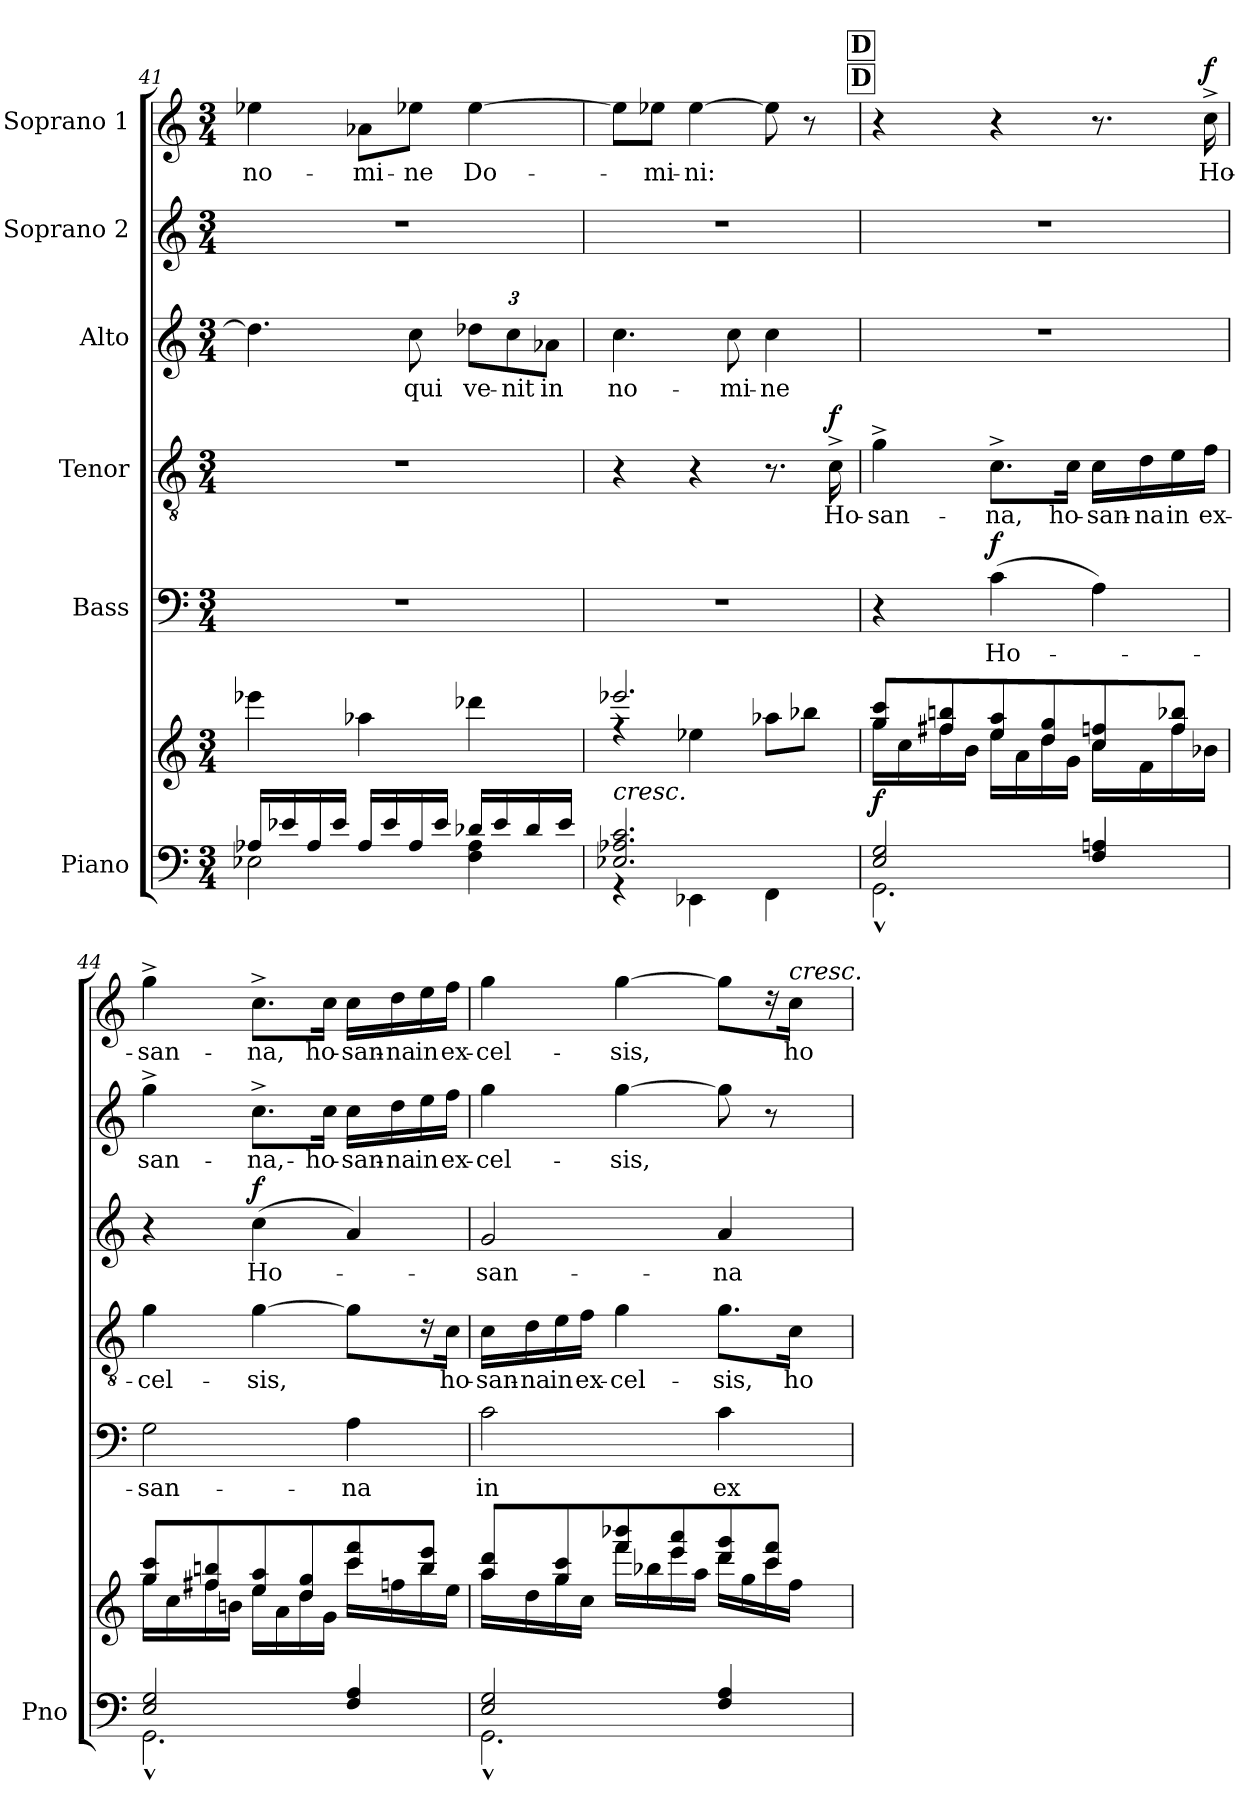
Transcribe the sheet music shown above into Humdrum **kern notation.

**kern	**kern	**dynam	**kern	**text	**dynam	**kern	**text	**dynam	**kern	**text	**dynam	**kern	**text	**kern	**text	**dynam
*part6	*part6	*part6	*part5	*part5	*part5	*part4	*part4	*part4	*part3	*part3	*part3	*part2	*part2	*part1	*part1	*part1
*staff7	*staff6	*staff6/7	*staff5	*staff5	*staff5	*staff4	*staff4	*staff4	*staff3	*staff3	*staff3	*staff2	*staff2	*staff1	*staff1	*staff1
*I"Piano	*	*	*I"Bass	*	*	*I"Tenor	*	*	*I"Alto	*	*	*I"Soprano 2	*	*I"Soprano 1	*	*
*I'Pno	*	*	*	*	*	*	*	*	*	*	*	*	*	*	*	*
!!LO:LB:g=z
*clefF4	*clefG2	*	*clefF4	*	*	*clefGv2	*	*	*clefG2	*	*	*clefG2	*	*clefG2	*	*
*k[]	*k[]	*	*k[]	*	*	*k[]	*	*	*k[]	*	*	*k[]	*	*k[]	*	*
*M3/4	*M3/4	*	*M3/4	*	*	*M3/4	*	*	*M3/4	*	*	*M3/4	*	*M3/4	*	*
=41	=41	=41	=41	=41	=41	=41	=41	=41	=41	=41	=41	=41	=41	=41	=41	=41
*^	*	*	*	*	*	*	*	*	*	*	*	*	*	*	*	*
!	!	!	!	!	!	!	!	!	!	!	!	!	!	!	!	!LO:LY:b	!
16A-X/LL	2E-X\	4eee-X\	.	2.r	.	.	2.r	.	.	4.dd-\]	.	.	2.r	.	4ee-X\	no-	.
16e-X/	.	.	.	.	.	.	.	.	.	.	.	.	.	.	.	.	.
16A-/	.	.	.	.	.	.	.	.	.	.	.	.	.	.	.	.	.
16e-/JJ	.	.	.	.	.	.	.	.	.	.	.	.	.	.	.	.	.
!	!	!	!	!	!	!	!	!	!	!	!	!	!	!	!	!LO:LY:b	!
16A-/LL	.	4aa-X\	.	.	.	.	.	.	.	.	.	.	.	.	8a-X\L	-mi-	.
16e-/	.	.	.	.	.	.	.	.	.	.	.	.	.	.	.	.	.
!	!	!	!	!	!	!	!	!	!	!	!LO:LY:b	!	!	!	!	!LO:LY:b	!
16A-/	.	.	.	.	.	.	.	.	.	8cc\	qui	.	.	.	8ee-X\J	-ne	.
16e-/JJ	.	.	.	.	.	.	.	.	.	.	.	.	.	.	.	.	.
*	*	*	*	*	*	*	*	*	*	*Xbrackettup	*	*	*	*	*	*	*
!	!	!	!	!	!	!	!	!	!	!	!LO:LY:b	!	!	!	!	!LO:LY:b	!
16d-X/LL	4F\ 4A-\	4ddd-X\	.	.	.	.	.	.	.	12dd-X\L	ve-	.	.	.	[4ee-\	Do-	.
16e-/	.	.	.	.	.	.	.	.	.	.	.	.	.	.	.	.	.
!	!	!	!	!	!	!	!	!	!	!	!LO:LY:b	!	!	!	!	!	!
.	.	.	.	.	.	.	.	.	.	12cc\	-nit	.	.	.	.	.	.
16d-/	.	.	.	.	.	.	.	.	.	.	.	.	.	.	.	.	.
!	!	!	!	!	!	!	!	!	!	!	!LO:LY:b	!	!	!	!	!	!
.	.	.	.	.	.	.	.	.	.	12a-X\J	in	.	.	.	.	.	.
16e-/JJ	.	.	.	.	.	.	.	.	.	.	.	.	.	.	.	.	.
=42	=42	=42	=42	=42	=42	=42	=42	=42	=42	=42	=42	=42	=42	=42	=42	=42	=42
*	*	*^	*	*	*	*	*	*	*	*	*	*	*	*	*	*	*
!LO:TX:a:i:t=cresc.	!	!	!	!	!	!	!	!	!	!	!	!	!	!	!	!	!	!
!	!	!	!	!	!	!	!	!	!	!	!	!LO:LY:b	!	!	!	!	!	!
2.E-X/ 2.A-X/ 2.c/	4r	2.eee-X/	4rff	.	2.r	.	.	4r	.	.	4.cc\	no-	.	2.r	.	8ee-\L]	.	.
!	!	!	!	!	!	!	!	!	!	!	!	!	!	!	!	!	!LO:LY:b	!
.	.	.	.	.	.	.	.	.	.	.	.	.	.	.	.	8ee-X\J	-mi-	.
!	!	!	!	!	!	!	!	!	!	!	!	!	!	!	!	!	!LO:LY:b	!
.	4EE-X\	.	4ee-X\	.	.	.	.	4r	.	.	.	.	.	.	.	[4ee-\	-ni:	.
!	!	!	!	!	!	!	!	!	!	!	!	!LO:LY:b	!	!	!	!	!	!
.	.	.	.	.	.	.	.	.	.	.	8cc\	-mi-	.	.	.	.	.	.
!	!	!	!	!	!	!	!	!	!	!	!	!LO:LY:b	!	!	!	!	!	!
.	4FF\	.	8aa-X\L	.	.	.	.	8.r	.	.	4cc\	-ne	.	.	.	8ee-\]	.	.
.	.	.	8bb-X\J	.	.	.	.	.	.	.	.	.	.	.	.	8r	.	.
!	!	!	!	!	!	!	!	!	!LO:LY:b	!LO:DY:a	!	!	!	!	!	!	!	!
.	.	.	.	.	.	.	.	16c^\	Ho-	f	.	.	.	.	.	.	.	.
!!LO:REH:place=s1:b:B:fs=14:t=D
!!LO:REH:place=s1:a:B:fs=14:t=D
=43	=43	=43	=43	=43	=43	=43	=43	=43	=43	=43	=43	=43	=43	=43	=43	=43	=43	=43
!	!	!	!	!LO:DY:a=2	!	!	!	!	!LO:LY:b	!	!	!	!	!	!	!	!	!
2E/ 2G/	2.GG^^\	8gg/ 8ccc/L	16gg\LL	f	4r	.	.	4g^\	-san-	.	2.r	.	.	2.r	.	4r	.	.
.	.	.	16cc\	.	.	.	.	.	.	.	.	.	.	.	.	.	.	.
.	.	8ff#X/ 8bbn/	16ff#\	.	.	.	.	.	.	.	.	.	.	.	.	.	.	.
.	.	.	16b\JJ	.	.	.	.	.	.	.	.	.	.	.	.	.	.	.
!	!	!	!	!	!	!LO:LY:b	!LO:DY:a	!	!LO:LY:b	!	!	!	!	!	!	!	!	!
.	.	8ee/ 8aa/	16ee\LL	.	(>4c\	Ho-	f	8.c^\L	-na,	.	.	.	.	.	.	4r	.	.
.	.	.	16a\	.	.	.	.	.	.	.	.	.	.	.	.	.	.	.
.	.	8dd/ 8gg/	16dd\	.	.	.	.	.	.	.	.	.	.	.	.	.	.	.
!	!	!	!	!	!	!	!	!	!LO:LY:b	!	!	!	!	!	!	!	!	!
.	.	.	16g\JJ	.	.	.	.	16c\Jk	ho-	.	.	.	.	.	.	.	.	.
!	!	!	!	!	!	!	!	!	!LO:LY:b	!	!	!	!	!	!	!	!	!
4F/ 4An/	.	8cc/ 8ffn/	16cc\LL	.	4A\)	.	.	16c\LL	-san-	.	.	.	.	.	.	8.r	.	.
!	!	!	!	!	!	!	!	!	!LO:LY:b	!	!	!	!	!	!	!	!	!
.	.	.	16f\	.	.	.	.	16d\	-na	.	.	.	.	.	.	.	.	.
!	!	!	!	!	!	!	!	!	!LO:LY:b	!	!	!	!	!	!	!	!	!
.	.	8ff/ 8bb-X/J	16ff\	.	.	.	.	16e\	in	.	.	.	.	.	.	.	.	.
!	!	!	!	!	!	!	!	!	!LO:LY:b	!	!	!	!	!	!	!	!LO:LY:b	!LO:DY:a
.	.	.	16b-X\JJ	.	.	.	.	16f\JJ	ex-	.	.	.	.	.	.	16cc^\	Ho-	f
!!LO:PB:g=z
=44	=44	=44	=44	=44	=44	=44	=44	=44	=44	=44	=44	=44	=44	=44	=44	=44	=44	=44
!	!	!	!	!	!	!LO:LY:b	!	!	!LO:LY:b	!	!	!	!	!	!LO:LY:b	!	!LO:LY:b	!
2E/ 2G/	2.GG^^\	8gg/ 8ccc/L	16gg\LL	.	2G\	-san-	.	4g\	-cel-	.	4r	.	.	4gg^\	san-	4gg^\	-san-	.
.	.	.	16cc\	.	.	.	.	.	.	.	.	.	.	.	.	.	.	.
.	.	8ff#X/ 8bbn/	16ff#\	.	.	.	.	.	.	.	.	.	.	.	.	.	.	.
.	.	.	16bn\JJ	.	.	.	.	.	.	.	.	.	.	.	.	.	.	.
!	!	!	!	!	!	!	!	!	!LO:LY:b	!	!	!LO:LY:b	!LO:DY:a	!	!LO:LY:b	!	!LO:LY:b	!
.	.	8ee/ 8aa/	16ee\LL	.	.	.	.	[4g\	-sis,	.	(>4cc\	Ho-	f	8.cc^\L	-na,-	8.cc^\L	-na,	.
.	.	.	16a\	.	.	.	.	.	.	.	.	.	.	.	.	.	.	.
.	.	8dd/ 8gg/	16dd\	.	.	.	.	.	.	.	.	.	.	.	.	.	.	.
!	!	!	!	!	!	!	!	!	!	!	!	!	!	!	!LO:LY:b	!	!LO:LY:b	!
.	.	.	16g\JJ	.	.	.	.	.	.	.	.	.	.	16cc\Jk	-ho-	16cc\Jk	ho-	.
!	!	!	!	!	!	!LO:LY:b	!	!	!	!	!	!	!	!	!LO:LY:b	!	!LO:LY:b	!
4F/ 4A/	.	8ccc/ 8fff/	16ccc\LL	.	4A\	-na	.	8g\L]	.	.	4a/)	.	.	16cc\LL	-san-	16cc\LL	-san-	.
!	!	!	!	!	!	!	!	!	!	!	!	!	!	!	!LO:LY:b	!	!LO:LY:b	!
.	.	.	16ffn\	.	.	.	.	.	.	.	.	.	.	16dd\	-na	16dd\	-na	.
!	!	!	!	!	!	!	!	!	!	!	!	!	!	!	!LO:LY:b	!	!LO:LY:b	!
.	.	8bb/ 8eee/J	16bb\	.	.	.	.	16r	.	.	.	.	.	16ee\	in	16ee\	in	.
!	!	!	!	!	!	!	!	!	!LO:LY:b	!	!	!	!	!	!LO:LY:b	!	!LO:LY:b	!
.	.	.	16ee\JJ	.	.	.	.	16c\Jk	ho-	.	.	.	.	16ff\JJ	ex-	16ff\JJ	ex-	.
=45	=45	=45	=45	=45	=45	=45	=45	=45	=45	=45	=45	=45	=45	=45	=45	=45	=45	=45
!	!	!	!	!	!	!LO:LY:b	!	!	!LO:LY:b	!	!	!LO:LY:b	!	!	!LO:LY:b	!	!LO:LY:b	!
2E/ 2G/	2.GG^^\	8aa/ 8ddd/L	16aa\LL	.	2c\	in	.	16c\LL	-san-	.	2g/	-san-	.	4gg\	-cel-	4gg\	-cel-	.
!	!	!	!	!	!	!	!	!	!LO:LY:b	!	!	!	!	!	!	!	!	!
.	.	.	16dd\	.	.	.	.	16d\	-na	.	.	.	.	.	.	.	.	.
!	!	!	!	!	!	!	!	!	!LO:LY:b	!	!	!	!	!	!	!	!	!
.	.	8gg/ 8ccc/	16gg\	.	.	.	.	16e\	in	.	.	.	.	.	.	.	.	.
!	!	!	!	!	!	!	!	!	!LO:LY:b	!	!	!	!	!	!	!	!	!
.	.	.	16cc\JJ	.	.	.	.	16f\JJ	ex-	.	.	.	.	.	.	.	.	.
!	!	!	!	!	!	!	!	!	!LO:LY:b	!	!	!	!	!	!LO:LY:b	!	!LO:LY:b	!
.	.	8fff/ 8bbb-X/	16fff\LL	.	.	.	.	4g\	-cel-	.	.	.	.	[4gg\	-sis,	[4gg\	-sis,	.
.	.	.	16bb-X\	.	.	.	.	.	.	.	.	.	.	.	.	.	.	.
.	.	8eee/ 8aaa/	16eee\	.	.	.	.	.	.	.	.	.	.	.	.	.	.	.
.	.	.	16aa\JJ	.	.	.	.	.	.	.	.	.	.	.	.	.	.	.
!	!	!	!	!	!	!LO:LY:b	!	!	!LO:LY:b	!	!	!LO:LY:b	!	!	!	!	!	!
4F/ 4A/	.	8ddd/ 8ggg/	16ddd\LL	.	4c\	ex-	.	8.g\L	-sis,	.	4a/	-na	.	8gg\]	.	8gg\L]	.	.
.	.	.	16gg\	.	.	.	.	.	.	.	.	.	.	.	.	.	.	.
.	.	8ccc/ 8fff/J	16ccc\	.	.	.	.	.	.	.	.	.	.	8r	.	16r	.	.
!	!	!	!	!	!	!	!	!	!	!	!	!	!	!	!	!LO:TX:a:i:t=cresc.	!	!
!	!	!	!	!	!	!	!	!	!LO:LY:b	!	!	!	!	!	!	!	!LO:LY:b	!
.	.	.	16ff\JJ	.	.	.	.	16c\Jk	ho-	.	.	.	.	.	.	16cc\Jk	ho-	.
*v	*v	*	*	*	*	*	*	*	*	*	*	*	*	*	*	*	*	*
*	*v	*v	*	*	*	*	*	*	*	*	*	*	*	*	*	*	*
=	=	=	=	=	=	=	=	=	=	=	=	=	=	=	=	=
*-	*-	*-	*-	*-	*-	*-	*-	*-	*-	*-	*-	*-	*-	*-	*-	*-
